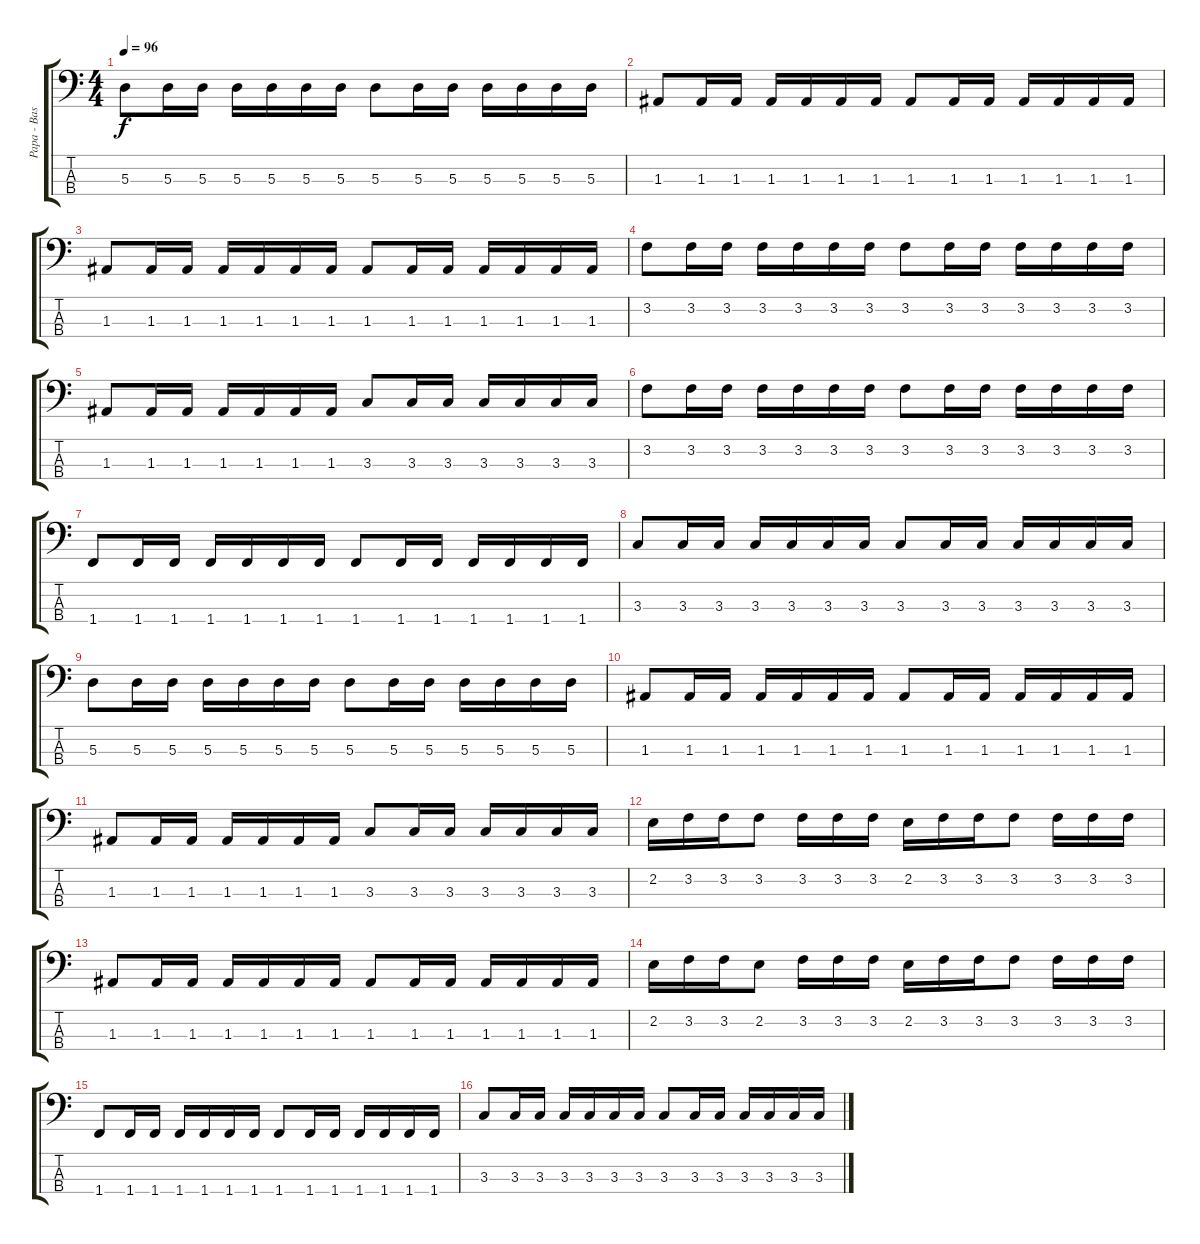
\track ("Papa - Bass" "Papa - Bas") {instrument electricbassfinger}
\staff {score tabs}
\tuning (G2 D2 A1 E1) {hide}
\ts (4 4)
\tempo 96
\clef f4
\ks c
5.3.8{dy f} 5.3.16 5.3.16 5.3.16 5.3.16 5.3.16 5.3.16 5.3.8 5.3.16 5.3.16 5.3.16 5.3.16 5.3.16 5.3.16 |
1.3.8 1.3.16 1.3.16 1.3.16 1.3.16 1.3.16 1.3.16 1.3.8 1.3.16 1.3.16 1.3.16 1.3.16 1.3.16 1.3.16 |
1.3.8 1.3.16 1.3.16 1.3.16 1.3.16 1.3.16 1.3.16 1.3.8 1.3.16 1.3.16 1.3.16 1.3.16 1.3.16 1.3.16 |
3.2.8 3.2.16 3.2.16 3.2.16 3.2.16 3.2.16 3.2.16 3.2.8 3.2.16 3.2.16 3.2.16 3.2.16 3.2.16 3.2.16 |
1.3.8 1.3.16 1.3.16 1.3.16 1.3.16 1.3.16 1.3.16 3.3.8 3.3.16 3.3.16 3.3.16 3.3.16 3.3.16 3.3.16 |
3.2.8 3.2.16 3.2.16 3.2.16 3.2.16 3.2.16 3.2.16 3.2.8 3.2.16 3.2.16 3.2.16 3.2.16 3.2.16 3.2.16 |
1.4.8 1.4.16 1.4.16 1.4.16 1.4.16 1.4.16 1.4.16 1.4.8 1.4.16 1.4.16 1.4.16 1.4.16 1.4.16 1.4.16 |
3.3.8 3.3.16 3.3.16 3.3.16 3.3.16 3.3.16 3.3.16 3.3.8 3.3.16 3.3.16 3.3.16 3.3.16 3.3.16 3.3.16 |
5.3.8 5.3.16 5.3.16 5.3.16 5.3.16 5.3.16 5.3.16 5.3.8 5.3.16 5.3.16 5.3.16 5.3.16 5.3.16 5.3.16 |
1.3.8 1.3.16 1.3.16 1.3.16 1.3.16 1.3.16 1.3.16 1.3.8 1.3.16 1.3.16 1.3.16 1.3.16 1.3.16 1.3.16 |
1.3.8 1.3.16 1.3.16 1.3.16 1.3.16 1.3.16 1.3.16 3.3.8 3.3.16 3.3.16 3.3.16 3.3.16 3.3.16 3.3.16 |
2.2.16 3.2.16 3.2.16 3.2.8 3.2.16 3.2.16 3.2.16 2.2.16 3.2.16 3.2.16 3.2.8 3.2.16 3.2.16 3.2.16 |
1.3.8 1.3.16 1.3.16 1.3.16 1.3.16 1.3.16 1.3.16 1.3.8 1.3.16 1.3.16 1.3.16 1.3.16 1.3.16 1.3.16 |
2.2.16 3.2.16 3.2.16 2.2.8 3.2.16 3.2.16 3.2.16 2.2.16 3.2.16 3.2.16 3.2.8 3.2.16 3.2.16 3.2.16 |
1.4.8 1.4.16 1.4.16 1.4.16 1.4.16 1.4.16 1.4.16 1.4.8 1.4.16 1.4.16 1.4.16 1.4.16 1.4.16 1.4.16 |
3.3.8 3.3.16 3.3.16 3.3.16 3.3.16 3.3.16 3.3.16 3.3.8 3.3.16 3.3.16 3.3.16 3.3.16 3.3.16 3.3.16
